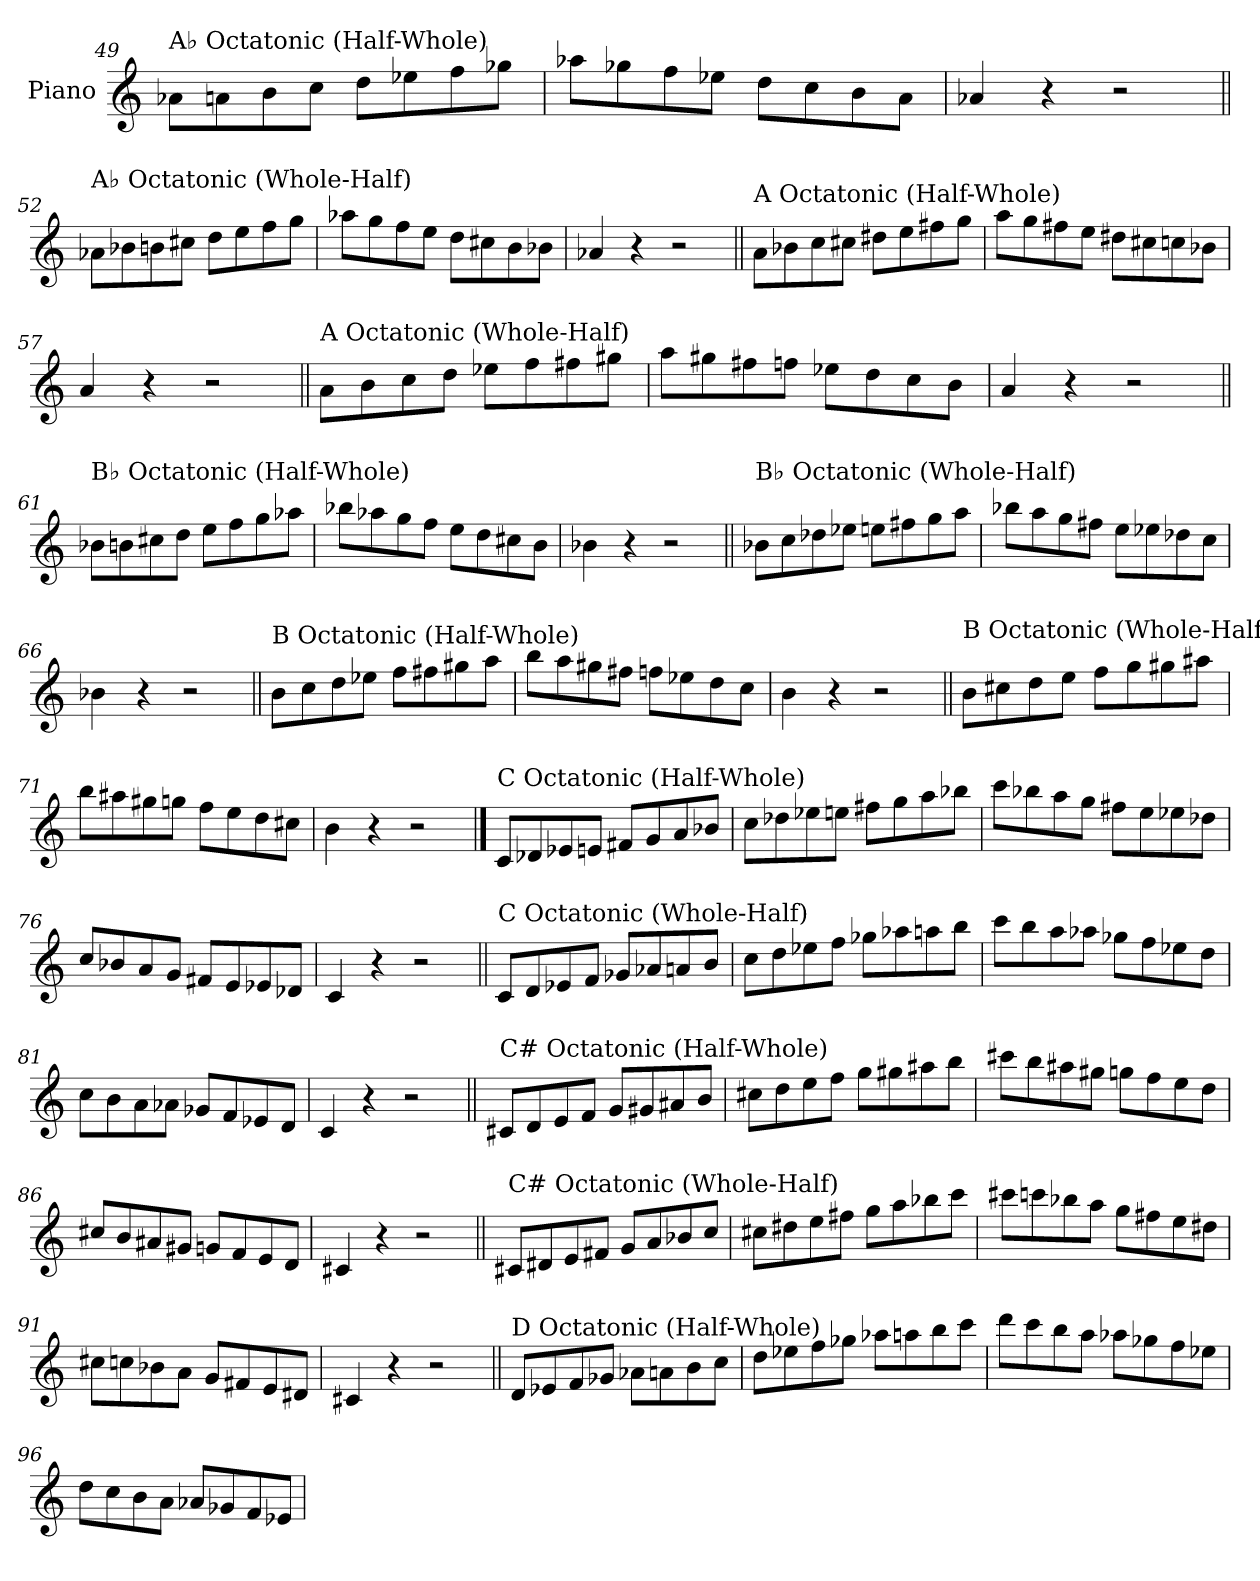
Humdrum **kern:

**kern
*part1
*staff1
*I"Piano
*I'Pno.
!!LO:LB:g=z
*clefG2
*k[]
=49
!LO:TX:a:t=A♭ Octatonic (Half-Whole)
8a-X\L
8an\
8b\
8cc\J
8dd\L
8ee-X\
8ff\
8gg-X\J
=50
8aa-X\L
8gg-X\
8ff\
8ee-X\J
8dd\L
8cc\
8b\
8a\J
=51
4a-X/
4r
2r
=52||
!LO:TX:a:t=A♭ Octatonic (Whole-Half)
8a-X\L
8b-X\
8bn\
8cc#X\J
8dd\L
8ee\
8ff\
8gg\J
=53
8aa-X\L
8gg\
8ff\
8ee\J
8dd\L
8cc#X\
8b\
8b-X\J
=54
4a-X/
4r
2r
!!LO:LB:g=z
=55||
!LO:TX:a:t=A Octatonic (Half-Whole)
8a\L
8b-X\
8cc\
8cc#X\J
8dd#X\L
8ee\
8ff#X\
8gg\J
=56
8aa\L
8gg\
8ff#X\
8ee\J
8dd#X\L
8cc#X\
8ccn\
8b-X\J
=57
4a/
4r
2r
=58||
!LO:TX:a:t=A Octatonic (Whole-Half)
8a\L
8b\
8cc\
8dd\J
8ee-X\L
8ff\
8ff#X\
8gg#X\J
=59
8aa\L
8gg#X\
8ff#X\
8ffn\J
8ee-X\L
8dd\
8cc\
8b\J
=60
4a/
4r
2r
!!LO:LB:g=z
=61||
!LO:TX:a:t=B♭ Octatonic (Half-Whole)
8b-X\L
8bn\
8cc#X\
8dd\J
8ee\L
8ff\
8gg\
8aa-X\J
=62
8bb-X\L
8aa-X\
8gg\
8ff\J
8ee\L
8dd\
8cc#X\
8b\J
=63
4b-X\
4r
2r
=64||
!LO:TX:a:t=B♭ Octatonic (Whole-Half)
8b-X\L
8cc\
8dd-X\
8ee-X\J
8een\L
8ff#X\
8gg\
8aa\J
=65
8bb-X\L
8aa\
8gg\
8ff#X\J
8ee\L
8ee-X\
8dd-X\
8cc\J
=66
4b-X\
4r
2r
!!LO:LB:g=z
=67||
!LO:TX:a:t=B Octatonic (Half-Whole)
8b\L
8cc\
8dd\
8ee-X\J
8ff\L
8ff#X\
8gg#X\
8aa\J
=68
8bb\L
8aa\
8gg#X\
8ff#X\J
8ffn\L
8ee-X\
8dd\
8cc\J
=69
4b\
4r
2r
=70||
!LO:TX:a:t=B Octatonic (Whole-Half)
8b\L
8cc#X\
8dd\
8ee\J
8ff\L
8gg\
8gg#X\
8aa#X\J
=71
8bb\L
8aa#X\
8gg#X\
8ggn\J
8ff\L
8ee\
8dd\
8cc#X\J
=72
4b\
4r
2r
!!LO:PB:g=z
==73
!LO:TX:a:t=C Octatonic (Half-Whole)
8c/L
8d-X/
8e-X/
8en/J
8f#X/L
8g/
8a/
8b-X/J
=74
8cc\L
8dd-X\
8ee-X\
8een\J
8ff#X\L
8gg\
8aa\
8bb-X\J
=75
8ccc\L
8bb-X\
8aa\
8gg\J
8ff#X\L
8ee\
8ee-X\
8dd-X\J
=76
8cc/L
8b-X/
8a/
8g/J
8f#X/L
8e/
8e-X/
8d-X/J
=77
4c/
4r
2r
!!LO:LB:g=z
=78||
!LO:TX:a:t=C Octatonic (Whole-Half)
8c/L
8d/
8e-X/
8f/J
8g-X/L
8a-X/
8an/
8b/J
=79
8cc\L
8dd\
8ee-X\
8ff\J
8gg-X\L
8aa-X\
8aan\
8bb\J
=80
8ccc\L
8bb\
8aa\
8aa-X\J
8gg-X\L
8ff\
8ee-X\
8dd\J
=81
8cc\L
8b\
8a\
8a-X\J
8g-X/L
8f/
8e-X/
8d/J
=82
4c/
4r
2r
!!LO:LB:g=z
=83||
!LO:TX:a:t=C# Octatonic (Half-Whole)
8c#X/L
8d/
8e/
8f/J
8g/L
8g#X/
8a#X/
8b/J
=84
8cc#X\L
8dd\
8ee\
8ff\J
8gg\L
8gg#X\
8aa#X\
8bb\J
=85
8ccc#X\L
8bb\
8aa#X\
8gg#X\J
8ggn\L
8ff\
8ee\
8dd\J
=86
8cc#X/L
8b/
8a#X/
8g#X/J
8gn/L
8f/
8e/
8d/J
=87
4c#X/
4r
2r
!!LO:LB:g=z
=88||
!LO:TX:a:t=C# Octatonic (Whole-Half)
8c#X/L
8d#X/
8e/
8f#X/J
8g/L
8a/
8b-X/
8cc/J
=89
8cc#X\L
8dd#X\
8ee\
8ff#X\J
8gg\L
8aa\
8bb-X\
8ccc\J
=90
8ccc#X\L
8cccn\
8bb-X\
8aa\J
8gg\L
8ff#X\
8ee\
8dd#X\J
=91
8cc#X\L
8ccn\
8b-X\
8a\J
8g/L
8f#X/
8e/
8d#X/J
=92
4c#X/
4r
2r
!!LO:LB:g=z
=93||
!LO:TX:a:t=D Octatonic (Half-Whole)
8d/L
8e-X/
8f/
8g-X/J
8a-X\L
8an\
8b\
8cc\J
=94
8dd\L
8ee-X\
8ff\
8gg-X\J
8aa-X\L
8aan\
8bb\
8ccc\J
=95
8ddd\L
8ccc\
8bb\
8aa\J
8aa-X\L
8gg-X\
8ff\
8ee-X\J
=96
8dd\L
8cc\
8b\
8a\J
8a-X/L
8g-X/
8f/
8e-X/J
=
*-
